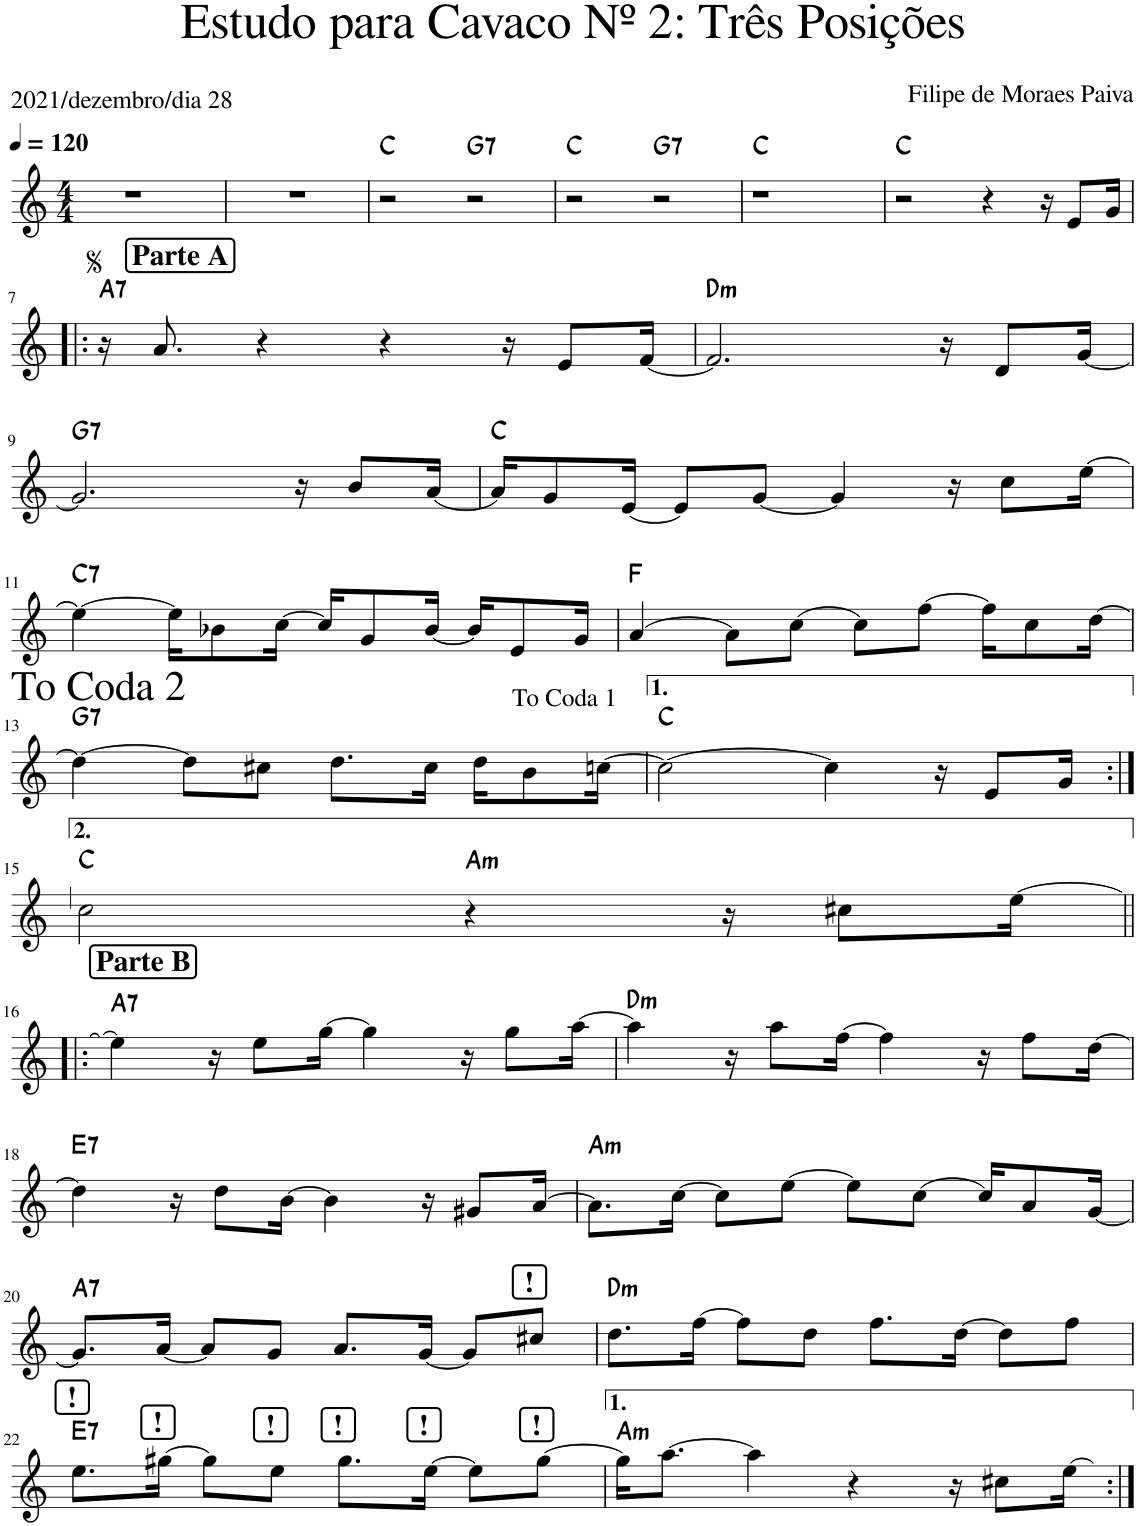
**kern	**kern	**dynam	**harte	**kern	**kern	**dynam	**harte	**kern	**harte	**kern	**harte
*part6	*part5	*part5	*part5	*part4	*part3	*part3	*part3	*part2	*part2	*part1	*part1
*staff6	*staff5	*staff5	*	*staff4	*staff3	*staff3	*	*staff2	*	*staff1	*
*I"Intro	*I"Intro	*	*	*I"P G	*I"P M	*	*	*I"PA2	*	*I"P A	*
*I'Int	*I'Int	*	*	*I'P G	*I'P M	*	*	*I'PA2	*	*I'P A	*
*stria5	*stria5	*	*	*stria5	*stria5	*	*	*stria5	*	*	*
*clefFv4	*clefGv2	*	*	*clefFv4	*clefGv2	*	*	*clefG2	*	*clefG2	*
*	*	*	*	*	*	*	*	*ITrd4c7	*	*	*
*k[]	*k[]	*	*	*k[]	*k[]	*	*	*k[]	*	*k[]	*
*M4/4	*M4/4	*	*	*M4/4	*M4/4	*	*	*M4/4	*	*M4/4	*
*MM120	*MM120	*	*	*MM120	*MM120	*	*	*MM120	*	*MM120	*
=1	=1	=1	=1	=1	=1	=1	=1	=1	=1	=1	=1
1r	1r	.	.	1r	1r	.	.	1r	.	1r	.
=2	=2	=2	=2	=2	=2	=2	=2	=2	=2	=2	=2
1r	1r	.	.	1r	1r	.	.	1r	.	1r	.
=3	=3	=3	=3	=3	=3	=3	=3	=3	=3	=3	=3
!	!	!LO:DY:b	!	!	!	!	!	!	!	!	!
4C	16r	p	C:maj	4C	1r	.	.	2r	C:maj	2r	C:maj
.	8g\ 8cc\ 8ee\L	.	.	.	.	.	.	.	.	.	.
.	[16g\ [16cc\ [16ee\Jk	.	.	.	.	.	.	.	.	.	.
8.CC/L	8g]\ 8cc]\ 8ee]\L	.	.	8.CC/L	.	.	.	.	.	.	.
.	[8g\ [8cc\ [8ee\J	.	.	.	.	.	.	.	.	.	.
16EE/Jk	.	.	.	16EE/Jk	.	.	.	.	.	.	.
!	!	!	!LO:H:kt=7	!	!	!	!	!	!LO:H:kt=7	!	!LO:H:kt=7
4GG	8g]\ 8cc]\ 8ee]\L	.	G:7	4GG	.	.	.	2r	G:7	2r	G:7
.	[8g\ [8b\ [8dd\ [8ff\J	.	.	.	.	.	.	.	.	.	.
8.GGG/L	16g]\ 16b]\ 16dd]\ 16ff]\KL	.	.	8.GGG/L	.	.	.	.	.	.	.
.	8.g\ 8.b\ 8.dd\ 8.ff\J	.	.	.	.	.	.	.	.	.	.
16BBB/Jk	.	.	.	16BBB/Jk	.	.	.	.	.	.	.
=4	=4	=4	=4	=4	=4	=4	=4	=4	=4	=4	=4
!	!	!LO:DY:b	!	!	!	!	!	!	!	!	!
4C	16r	p	C:maj	4C	1r	.	.	2r	C:maj	2r	C:maj
.	8g\ 8cc\ 8ee\L	.	.	.	.	.	.	.	.	.	.
.	[16g\ [16cc\ [16ee\Jk	.	.	.	.	.	.	.	.	.	.
8.CC/L	8g]\ 8cc]\ 8ee]\L	.	.	8.CC/L	.	.	.	.	.	.	.
.	[8g\ [8cc\ [8ee\J	.	.	.	.	.	.	.	.	.	.
16EE/Jk	.	.	.	16EE/Jk	.	.	.	.	.	.	.
!	!	!	!LO:H:kt=7	!	!	!	!	!	!LO:H:kt=7	!	!LO:H:kt=7
4GG	8g]\ 8cc]\ 8ee]\L	.	G:7	4GG	.	.	.	2r	G:7	2r	G:7
.	[8g\ [8b\ [8dd\ [8ff\J	.	.	.	.	.	.	.	.	.	.
8.GGG/L	16g]\ 16b]\ 16dd]\ 16ff]\KL	.	.	8.GGG/L	.	.	.	.	.	.	.
.	8.g\ 8.b\ 8.dd\ 8.ff\J	.	.	.	.	.	.	.	.	.	.
16BBB/Jk	.	.	.	16BBB/Jk	.	.	.	.	.	.	.
=5	=5	=5	=5	=5	=5	=5	=5	=5	=5	=5	=5
!	!	!LO:DY:b	!	!	!	!	!	!	!	!	!
4C	16r	p	C:maj	4C	1r	.	.	1r	C:maj	1r	C:maj
.	8g\ 8cc\ 8ee\L	.	.	.	.	.	.	.	.	.	.
.	[16g\ [16cc\ [16ee\Jk	.	.	.	.	.	.	.	.	.	.
8.CC/L	8g]\ 8cc]\ 8ee]\L	.	.	8.CC/L	.	.	.	.	.	.	.
.	[8g\ [8cc\ [8ee\J	.	.	.	.	.	.	.	.	.	.
16EE/Jk	.	.	.	16EE/Jk	.	.	.	.	.	.	.
4C	8g]\ 8cc]\ 8ee]\L	.	.	4C	.	.	.	.	.	.	.
.	[8g\ [8cc\ [8ee\J	.	.	.	.	.	.	.	.	.	.
8.CC/L	16g]\ 16cc]\ 16ee]\KL	.	.	8.CC/L	.	.	.	.	.	.	.
.	8.g\ 8.cc\ 8.ee\J	.	.	.	.	.	.	.	.	.	.
16EE/Jk	.	.	.	16EE/Jk	.	.	.	.	.	.	.
=6	=6	=6	=6	=6	=6	=6	=6	=6	=6	=6	=6
!	!	!LO:DY:b	!	!	!	!	!	!	!	!	!
4C	16r	p	C:maj	4C	1r	.	.	2r	C:maj	2r	C:maj
.	8g\ 8cc\ 8ee\L	.	.	.	.	.	.	.	.	.	.
.	[16g\ [16cc\ [16ee\Jk	.	.	.	.	.	.	.	.	.	.
8.CC/L	8g]\ 8cc]\ 8ee]\L	.	.	8.CC/L	.	.	.	.	.	.	.
.	[8g\ [8cc\ [8ee\J	.	.	.	.	.	.	.	.	.	.
16EE/Jk	.	.	.	16EE/Jk	.	.	.	.	.	.	.
4C	8g]\ 8cc]\ 8ee]\L	.	.	4C	.	.	.	4r	.	4r	.
.	[8g\ [8cc\ [8ee\J	.	.	.	.	.	.	.	.	.	.
8.CC/L	16g]\ 16cc]\ 16ee]\KL	.	.	8.CC/L	.	.	.	16r	.	16r	.
.	8.g\ 8.cc\ 8.ee\J	.	.	.	.	.	.	8e/L	.	8e/L	.
16EE/Jk	.	.	.	16EE/Jk	.	.	.	16g/Jk	.	16g/Jk	.
!!LO:LB:g=z
!!LO:REH:place=s1:a:B:cj:fs=14:t=Parte A
=7!|:	=7!|:	=7!|:	=7!|:	=7!|:	=7!|:	=7!|:	=7!|:	=7!|:	=7!|:	=7!|:	=7!|:
!	!	!	!	!	!	!LO:DY:b	!LO:H:kt=7	!	!LO:H:kt=7	!	!LO:H:kt=7
1r	1r	.	.	4AA	16r	p	A:7	16r	A:7	16r	A:7
.	.	.	.	.	8G\ 8A\ 8c#X\ 8e\L	.	.	8.a	.	8.a/	.
.	.	.	.	.	[16G\ [16A\ [16c#\ [16e\Jk	.	.	.	.	.	.
.	.	.	.	8.AAA/L	8G]\ 8A]\ 8c#]\ 8e]\L	.	.	4r	.	4r	.
.	.	.	.	.	[8G\ [8A\ [8c#\ [8e\J	.	.	.	.	.	.
.	.	.	.	16CC#X/Jk	.	.	.	.	.	.	.
.	.	.	.	4AA	8G]\ 8A]\ 8c#]\ 8e]\L	.	.	4r	.	4r	.
.	.	.	.	.	[8G\ [8A\ [8c#\ [8e\J	.	.	.	.	.	.
.	.	.	.	8.AAA/L	16G]\ 16A]\ 16c#]\ 16e]\KL	.	.	16r	.	16r	.
.	.	.	.	.	8.G\ 8.A\ 8.c#\ 8.e\J	.	.	8e/L	.	8e/L	.
.	.	.	.	16CC#/Jk	.	.	.	[16f/Jk	.	[16f/Jk	.
=8	=8	=8	=8	=8	=8	=8	=8	=8	=8	=8	=8
!	!	!	!	!	!	!LO:DY:b	!LO:H:kt=m	!	!LO:H:kt=m	!	!LO:H:kt=m
1r	1r	.	.	4D	16r	p	D:min	2.f]	D:min	2.f/]	D:min
.	.	.	.	.	8A\ 8d\ 8f\L	.	.	.	.	.	.
.	.	.	.	.	[16A\ [16d\ [16f\Jk	.	.	.	.	.	.
.	.	.	.	8.DD/L	8A]\ 8d]\ 8f]\L	.	.	.	.	.	.
.	.	.	.	.	[8A\ [8d\ [8f\J	.	.	.	.	.	.
.	.	.	.	16FF/Jk	.	.	.	.	.	.	.
.	.	.	.	4D	8A]\ 8d]\ 8f]\L	.	.	.	.	.	.
.	.	.	.	.	[8A\ [8d\ [8f\J	.	.	.	.	.	.
.	.	.	.	8.DD/L	16A]\ 16d]\ 16f]\KL	.	.	16r	.	16r	.
.	.	.	.	.	8.A\ 8.d\ 8.f\J	.	.	8d/L	.	8d/L	.
.	.	.	.	16FF/Jk	.	.	.	[16g/Jk	.	[16g/Jk	.
!!LO:LB:g=z
=9	=9	=9	=9	=9	=9	=9	=9	=9	=9	=9	=9
!	!	!	!	!	!	!LO:DY:b	!LO:H:kt=7	!	!LO:H:kt=7	!	!LO:H:kt=7
1r	1r	.	.	4GG	16r	p	G:7	2.g]	G:7	2.g/]	G:7
.	.	.	.	.	8G\ 8B\ 8d\ 8f\L	.	.	.	.	.	.
.	.	.	.	.	[16G\ [16B\ [16d\ [16f\Jk	.	.	.	.	.	.
.	.	.	.	8.GGG/L	8G]\ 8B]\ 8d]\ 8f]\L	.	.	.	.	.	.
.	.	.	.	.	[8G\ [8B\ [8d\ [8f\J	.	.	.	.	.	.
.	.	.	.	16BBB/Jk	.	.	.	.	.	.	.
.	.	.	.	4GG	8G]\ 8B]\ 8d]\ 8f]\L	.	.	.	.	.	.
.	.	.	.	.	[8G\ [8B\ [8d\ [8f\J	.	.	.	.	.	.
.	.	.	.	8.GGG/L	16G]\ 16B]\ 16d]\ 16f]\KL	.	.	16r	.	16r	.
.	.	.	.	.	8.G\ 8.B\ 8.d\ 8.f\J	.	.	8b/L	.	8b/L	.
.	.	.	.	16BBB/Jk	.	.	.	[16a/Jk	.	[16a/Jk	.
=10	=10	=10	=10	=10	=10	=10	=10	=10	=10	=10	=10
!	!	!	!	!	!	!LO:DY:b	!	!	!	!	!
1r	1r	.	.	4C	16r	p	C:maj	16a/KL]	C:maj	16a/KL]	C:maj
.	.	.	.	.	8G\ 8c\ 8e\L	.	.	8g/	.	8g/	.
.	.	.	.	.	[16G\ [16c\ [16e\Jk	.	.	[16e/Jk	.	[16e/Jk	.
.	.	.	.	8.CC/L	8G]\ 8c]\ 8e]\L	.	.	8e/L]	.	8e/L]	.
.	.	.	.	.	[8G\ [8c\ [8e\J	.	.	[8g/J	.	[8g/J	.
.	.	.	.	16EE/Jk	.	.	.	.	.	.	.
.	.	.	.	4C	8G]\ 8c]\ 8e]\L	.	.	4g]	.	4g/]	.
.	.	.	.	.	[8G\ [8c\ [8e\J	.	.	.	.	.	.
.	.	.	.	8.CC/L	16G]\ 16c]\ 16e]\KL	.	.	16r	.	16r	.
.	.	.	.	.	8.G\ 8.c\ 8.e\J	.	.	8cc\L	.	8cc\L	.
.	.	.	.	16EE/Jk	.	.	.	[16ee\Jk	.	[16ee\Jk	.
!!LO:LB:g=z
=11	=11	=11	=11	=11	=11	=11	=11	=11	=11	=11	=11
!	!	!	!	!	!	!LO:DY:b	!LO:H:kt=7	!	!LO:H:kt=7	!	!LO:H:kt=7
1r	1r	.	.	4C	16r	p	C:7	4ee_	C:7	4ee\_	C:7
.	.	.	.	.	8G\ 8B-X\ 8c\ 8e\L	.	.	.	.	.	.
.	.	.	.	.	[16G\ [16B-\ [16c\ [16e\Jk	.	.	.	.	.	.
.	.	.	.	8.CC/L	8G]\ 8B-]\ 8c]\ 8e]\L	.	.	16ee\KL]	.	16ee\KL]	.
.	.	.	.	.	.	.	.	8b-X\	.	8b-X\	.
.	.	.	.	.	[8G\ [8B-\ [8c\ [8e\J	.	.	.	.	.	.
.	.	.	.	16EE/Jk	.	.	.	[16cc\Jk	.	[16cc\Jk	.
.	.	.	.	4C	8G]\ 8B-]\ 8c]\ 8e]\L	.	.	16cc\KL]	.	16cc/KL]	.
.	.	.	.	.	.	.	.	8g\	.	8g/	.
.	.	.	.	.	[8G\ [8B-\ [8c\ [8e\J	.	.	.	.	.	.
.	.	.	.	.	.	.	.	[16b-\Jk	.	[16b-/Jk	.
.	.	.	.	8.CC/L	16G]\ 16B-]\ 16c]\ 16e]\KL	.	.	16b-/KL]	.	16b-/KL]	.
.	.	.	.	.	8.G\ 8.B-\ 8.c\ 8.e\J	.	.	8e/	.	8e/	.
.	.	.	.	16EE/Jk	.	.	.	16g/Jk	.	16g/Jk	.
=12	=12	=12	=12	=12	=12	=12	=12	=12	=12	=12	=12
!	!	!	!	!	!	!LO:DY:b	!	!	!	!	!
1r	1r	.	.	4FF	16r	p	F:maj	[4a	F:maj	[4a/	F:maj
.	.	.	.	.	8F/ 8A/ 8c/L	.	.	.	.	.	.
.	.	.	.	.	[16F/ [16A/ [16c/Jk	.	.	.	.	.	.
.	.	.	.	8.FFF/L	8F]/ 8A]/ 8c]/L	.	.	8a\L]	.	8a\L]	.
.	.	.	.	.	[8F/ [8A/ [8c/J	.	.	[8cc\J	.	[8cc\J	.
.	.	.	.	16AAA/Jk	.	.	.	.	.	.	.
.	.	.	.	4FF	8F]/ 8A]/ 8c]/L	.	.	8cc\L]	.	8cc\L]	.
.	.	.	.	.	[8F/ [8A/ [8c/J	.	.	[8ff\J	.	[8ff\J	.
.	.	.	.	8.FFF/L	16F]/ 16A]/ 16c]/KL	.	.	16ff\KL]	.	16ff\KL]	.
.	.	.	.	.	8.F/ 8.A/ 8.c/J	.	.	8cc\	.	8cc\	.
.	.	.	.	16AAA/Jk	.	.	.	[16dd\Jk	.	[16dd\Jk	.
!!LO:LB:g=z
=13	=13	=13	=13	=13	=13	=13	=13	=13	=13	=13	=13
!	!	!	!	!	!	!LO:DY:b	!LO:H:kt=7	!	!LO:H:kt=7	!	!LO:H:kt=7
1r	1r	.	.	4GG	16r	p	G:7	4dd_	G:7	4dd\_	G:7
.	.	.	.	.	8G\ 8B\ 8d\ 8f\L	.	.	.	.	.	.
.	.	.	.	.	[16G\ [16B\ [16d\ [16f\Jk	.	.	.	.	.	.
.	.	.	.	8.GGG/L	8G]\ 8B]\ 8d]\ 8f]\L	.	.	8dd\L]	.	8dd\L]	.
.	.	.	.	.	[8G\ [8B\ [8d\ [8f\J	.	.	8cc#X\J	.	8cc#X\J	.
.	.	.	.	16BBB/Jk	.	.	.	.	.	.	.
.	.	.	.	4GG	8G]\ 8B]\ 8d]\ 8f]\L	.	.	8.dd\L	.	8.dd\L	.
.	.	.	.	.	[8G\ [8B\ [8d\ [8f\J	.	.	.	.	.	.
.	.	.	.	.	.	.	.	16cc#\Jk	.	16cc#\Jk	.
.	.	.	.	8.GGG/L	16G]\ 16B]\ 16d]\ 16f]\KL	.	.	16dd\KL	.	16dd\KL	.
.	.	.	.	.	8.G\ 8.B\ 8.d\ 8.f\J	.	.	8b\	.	8b\	.
.	.	.	.	16BBB/Jk	.	.	.	[16ccn\Jk	.	[16ccn\Jk	.
!	!	!	!	!	!	!	!	!	!	!LO:TX:a:t=To Coda 1	!
=14	=14	=14	=14	=14	=14	=14	=14	=14	=14	=14	=14
!	!	!	!	!	!	!LO:DY:b	!	!	!	!	!
1r	1r	.	.	4C	16r	p	C:maj	2cc_	C:maj	2cc\_	C:maj
.	.	.	.	.	8G\ 8c\ 8e\L	.	.	.	.	.	.
.	.	.	.	.	[16G\ [16c\ [16e\Jk	.	.	.	.	.	.
.	.	.	.	8.CC/L	8G]\ 8c]\ 8e]\L	.	.	.	.	.	.
.	.	.	.	.	[8G\ [8c\ [8e\J	.	.	.	.	.	.
.	.	.	.	16EE/Jk	.	.	.	.	.	.	.
.	.	.	.	4C	8G]\ 8c]\ 8e]\L	.	.	4cc]	.	4cc\]	.
.	.	.	.	.	[8G\ [8c\ [8e\J	.	.	.	.	.	.
.	.	.	.	8.CC/L	16G]\ 16c]\ 16e]\KL	.	.	16r	.	16r	.
.	.	.	.	.	8.G\ 8.c\ 8.e\J	.	.	8e/L	.	8e/L	.
.	.	.	.	16EE/Jk	.	.	.	16g/Jk	.	16g/Jk	.
!!LO:LB:g=z
=15:|!	=15:|!	=15:|!	=15:|!	=15:|!	=15:|!	=15:|!	=15:|!	=15:|!	=15:|!	=15:|!	=15:|!
.	.	.	.	.	.	.	.	[4qcc	.	[4qcc/	.
!	!	!	!	!	!	!LO:DY:b	!	!	!	!	!
1r	1r	.	.	4C	16r	p	C:maj	2cc]	C:maj	2cc\]	C:maj
.	.	.	.	.	8G\ 8c\ 8e\L	.	.	.	.	.	.
.	.	.	.	.	[16G\ [16c\ [16e\Jk	.	.	.	.	.	.
.	.	.	.	8.CC/L	8G]\ 8c]\ 8e]\L	.	.	.	.	.	.
.	.	.	.	.	[8G\ [8c\ [8e\J	.	.	.	.	.	.
.	.	.	.	16EE/Jk	.	.	.	.	.	.	.
!	!	!	!	!	!	!	!LO:H:kt=m	!	!LO:H:kt=m	!	!LO:H:kt=m
.	.	.	.	4AA	8G]\ 8c]\ 8e]\L	.	A:min	4r	A:min	4r	A:min
.	.	.	.	.	[8A\ [8c\ [8e\J	.	.	.	.	.	.
.	.	.	.	8.AAA/L	16A]\ 16c]\ 16e]\KL	.	.	16r	.	16r	.
.	.	.	.	.	8.A\ 8.c\ 8.e\J	.	.	8cc#X\L	.	8cc#X\L	.
.	.	.	.	16CC/Jk	.	.	.	[16ee\Jk	.	[16ee\Jk	.
!!LO:LB:g=z
!!LO:REH:place=s1:a:B:cj:fs=14:t=Parte B
=16!|:	=16!|:	=16!|:	=16!|:	=16!|:	=16!|:	=16!|:	=16!|:	=16!|:	=16!|:	=16!|:	=16!|:
.	.	.	.	.	.	.	.	qee_	.	qee_	.
!	!	!	!	!	!	!LO:DY:b	!LO:H:kt=7	!	!LO:H:kt=7	!	!LO:H:kt=7
1r	1r	.	.	4AA	16r	p	A:7	4ee]	A:7	4ee\]	A:7
.	.	.	.	.	8G\ 8A\ 8c#X\ 8e\L	.	.	.	.	.	.
.	.	.	.	.	[16G\ [16A\ [16c#\ [16e\Jk	.	.	.	.	.	.
.	.	.	.	8.AAA/L	8G]\ 8A]\ 8c#]\ 8e]\L	.	.	16r	.	16r	.
.	.	.	.	.	.	.	.	8ee\L	.	8ee\L	.
.	.	.	.	.	[8G\ [8A\ [8c#\ [8e\J	.	.	.	.	.	.
.	.	.	.	16CC#X/Jk	.	.	.	[16gg\Jk	.	[16gg\Jk	.
.	.	.	.	4AA	8G]\ 8A]\ 8c#]\ 8e]\L	.	.	4gg]	.	4gg\]	.
.	.	.	.	.	[8G\ [8A\ [8c#\ [8e\J	.	.	.	.	.	.
.	.	.	.	8.AAA/L	16G]\ 16A]\ 16c#]\ 16e]\KL	.	.	16r	.	16r	.
.	.	.	.	.	8.G\ 8.A\ 8.c#\ 8.e\J	.	.	8gg\L	.	8gg\L	.
.	.	.	.	16CC#/Jk	.	.	.	[16aa\Jk	.	[16aa\Jk	.
=17	=17	=17	=17	=17	=17	=17	=17	=17	=17	=17	=17
!	!	!	!	!	!	!LO:DY:b	!LO:H:kt=m	!	!LO:H:kt=m	!	!LO:H:kt=m
1r	1r	.	.	4D	16r	p	D:min	4aa]	D:min	4aa\]	D:min
.	.	.	.	.	8A\ 8d\ 8f\L	.	.	.	.	.	.
.	.	.	.	.	[16A\ [16d\ [16f\Jk	.	.	.	.	.	.
.	.	.	.	8.DD/L	8A]\ 8d]\ 8f]\L	.	.	16r	.	16r	.
.	.	.	.	.	.	.	.	8aa\L	.	8aa\L	.
.	.	.	.	.	[8A\ [8d\ [8f\J	.	.	.	.	.	.
.	.	.	.	16FF/Jk	.	.	.	[16ff\Jk	.	[16ff\Jk	.
.	.	.	.	4D	8A]\ 8d]\ 8f]\L	.	.	4ff]	.	4ff\]	.
.	.	.	.	.	[8A\ [8d\ [8f\J	.	.	.	.	.	.
.	.	.	.	8.DD/L	16A]\ 16d]\ 16f]\KL	.	.	16r	.	16r	.
.	.	.	.	.	8.A\ 8.d\ 8.f\J	.	.	8ff\L	.	8ff\L	.
.	.	.	.	16FF/Jk	.	.	.	[16dd\Jk	.	[16dd\Jk	.
!!LO:LB:g=z
=18	=18	=18	=18	=18	=18	=18	=18	=18	=18	=18	=18
!	!	!	!	!	!	!LO:DY:b	!LO:H:kt=7	!	!LO:H:kt=7	!	!LO:H:kt=7
1r	1r	.	.	4E	16r	p	E:7	4dd]	E:7	4dd\]	E:7
.	.	.	.	.	8G#X\ 8B\ 8d\ 8e\L	.	.	.	.	.	.
.	.	.	.	.	[16G#\ [16B\ [16d\ [16e\Jk	.	.	.	.	.	.
.	.	.	.	8.EE/L	8G#]\ 8B]\ 8d]\ 8e]\L	.	.	16r	.	16r	.
.	.	.	.	.	.	.	.	8dd\L	.	8dd\L	.
.	.	.	.	.	[8G#\ [8B\ [8d\ [8e\J	.	.	.	.	.	.
.	.	.	.	16GG#X/Jk	.	.	.	[16b\Jk	.	[16b\Jk	.
.	.	.	.	4E	8G#]\ 8B]\ 8d]\ 8e]\L	.	.	4b]	.	4b\]	.
.	.	.	.	.	[8G#\ [8B\ [8d\ [8e\J	.	.	.	.	.	.
.	.	.	.	8.EE/L	16G#]\ 16B]\ 16d]\ 16e]\KL	.	.	16r	.	16r	.
.	.	.	.	.	8.G#\ 8.B\ 8.d\ 8.e\J	.	.	8g#X/L	.	8g#X/L	.
.	.	.	.	16GG#/Jk	.	.	.	[16a/Jk	.	[16a/Jk	.
=19	=19	=19	=19	=19	=19	=19	=19	=19	=19	=19	=19
!	!	!	!	!	!	!LO:DY:b	!LO:H:kt=m	!	!LO:H:kt=m	!	!LO:H:kt=m
1r	1r	.	.	4AA	16r	p	A:min	8.a\L]	A:min	8.a\L]	A:min
.	.	.	.	.	8A\ 8c\ 8e\L	.	.	.	.	.	.
.	.	.	.	.	[16A\ [16c\ [16e\Jk	.	.	[16cc\Jk	.	[16cc\Jk	.
.	.	.	.	8.AAA/L	8A]\ 8c]\ 8e]\L	.	.	8cc\L]	.	8cc\L]	.
.	.	.	.	.	[8A\ [8c\ [8e\J	.	.	[8ee\J	.	[8ee\J	.
.	.	.	.	16CC/Jk	.	.	.	.	.	.	.
.	.	.	.	4AA	8A]\ 8c]\ 8e]\L	.	.	8ee\L]	.	8ee\L]	.
.	.	.	.	.	[8A\ [8c\ [8e\J	.	.	[8cc\J	.	[8cc\J	.
.	.	.	.	8.AAA/L	16A]\ 16c]\ 16e]\KL	.	.	16cc/KL]	.	16cc/KL]	.
.	.	.	.	.	8.A\ 8.c\ 8.e\J	.	.	8a/	.	8a/	.
.	.	.	.	16CC/Jk	.	.	.	[16g/Jk	.	[16g/Jk	.
!!LO:LB:g=z
!!LO:REH:place=s1:a:B:cj:fs=14:t=!:qo=3.5
=20	=20	=20	=20	=20	=20	=20	=20	=20	=20	=20	=20
!	!	!	!	!	!	!LO:DY:b	!LO:H:kt=7	!	!LO:H:kt=7	!	!LO:H:kt=7
1r	1r	.	.	4AA	16r	p	A:7	8.g/L]	A:7	8.g/L]	A:7
.	.	.	.	.	8G\ 8A\ 8c#X\ 8e\L	.	.	.	.	.	.
.	.	.	.	.	[16G\ [16A\ [16c#\ [16e\Jk	.	.	[16a/Jk	.	[16a/Jk	.
.	.	.	.	8.AAA/L	8G]\ 8A]\ 8c#]\ 8e]\L	.	.	8a/L]	.	8a/L]	.
.	.	.	.	.	[8G\ [8A\ [8c#\ [8e\J	.	.	8g/J	.	8g/J	.
.	.	.	.	16CC#X/Jk	.	.	.	.	.	.	.
.	.	.	.	4AA	8G]\ 8A]\ 8c#]\ 8e]\L	.	.	8.a/L	.	8.a/L	.
.	.	.	.	.	[8G\ [8A\ [8c#\ [8e\J	.	.	.	.	.	.
.	.	.	.	.	.	.	.	[16g/Jk	.	[16g/Jk	.
.	.	.	.	8.AAA/L	16G]\ 16A]\ 16c#]\ 16e]\KL	.	.	8g/L]	.	8g/L]	.
.	.	.	.	.	8.G\ 8.A\ 8.c#\ 8.e\J	.	.	.	.	.	.
.	.	.	.	.	.	.	.	8cc#X/J	.	8cc#X/J	.
.	.	.	.	16CC#/Jk	.	.	.	.	.	.	.
=21	=21	=21	=21	=21	=21	=21	=21	=21	=21	=21	=21
!	!	!	!	!	!	!LO:DY:b	!LO:H:kt=m	!	!LO:H:kt=m	!	!LO:H:kt=m
1r	1r	.	.	4D	16r	p	D:min	8.dd\L	D:min	8.dd\L	D:min
.	.	.	.	.	8A\ 8d\ 8f\L	.	.	.	.	.	.
.	.	.	.	.	[16A\ [16d\ [16f\Jk	.	.	[16ff\Jk	.	[16ff\Jk	.
.	.	.	.	8.DD/L	8A]\ 8d]\ 8f]\L	.	.	8ff\L]	.	8ff\L]	.
.	.	.	.	.	[8A\ [8d\ [8f\J	.	.	8dd\J	.	8dd\J	.
.	.	.	.	16FF/Jk	.	.	.	.	.	.	.
.	.	.	.	4D	8A]\ 8d]\ 8f]\L	.	.	8.ff\L	.	8.ff\L	.
.	.	.	.	.	[8A\ [8d\ [8f\J	.	.	.	.	.	.
.	.	.	.	.	.	.	.	[16dd\Jk	.	[16dd\Jk	.
.	.	.	.	8.DD/L	16A]\ 16d]\ 16f]\KL	.	.	8dd\L]	.	8dd\L]	.
.	.	.	.	.	8.A\ 8.d\ 8.f\J	.	.	.	.	.	.
.	.	.	.	.	.	.	.	8ff\J	.	8ff\J	.
.	.	.	.	16FF/Jk	.	.	.	.	.	.	.
!!LO:LB:g=z
!!LO:REH:place=s1:a:B:cj:fs=14:t=!:qo=3.5
!!LO:REH:place=s1:a:B:cj:fs=14:t=!:qo=2.75
!!LO:REH:place=s1:a:B:cj:fs=14:t=!:qo=2
!!LO:REH:place=s1:a:B:cj:fs=14:t=!:qo=1.5
!!LO:REH:place=s1:a:B:cj:fs=14:t=!:qo=0.75
!!LO:REH:place=s1:a:B:cj:fs=14:t=!
=22	=22	=22	=22	=22	=22	=22	=22	=22	=22	=22	=22
!	!	!	!	!	!	!LO:DY:b	!LO:H:kt=7	!	!LO:H:kt=7	!	!LO:H:kt=7
1r	1r	.	.	4E	16r	p	E:7	8.ee\L	E:7	8.ee\L	E:7
.	.	.	.	.	8G#X\ 8B\ 8d\ 8e\L	.	.	.	.	.	.
.	.	.	.	.	[16G#\ [16B\ [16d\ [16e\Jk	.	.	[16gg#X\Jk	.	[16gg#X\Jk	.
.	.	.	.	8.EE/L	8G#]\ 8B]\ 8d]\ 8e]\L	.	.	8gg#\L]	.	8gg#\L]	.
.	.	.	.	.	[8G#\ [8B\ [8d\ [8e\J	.	.	8ee\J	.	8ee\J	.
.	.	.	.	16GG#X/Jk	.	.	.	.	.	.	.
.	.	.	.	4E	8G#]\ 8B]\ 8d]\ 8e]\L	.	.	8.gg#\L	.	8.gg#\L	.
.	.	.	.	.	[8G#\ [8B\ [8d\ [8e\J	.	.	.	.	.	.
.	.	.	.	.	.	.	.	[16ee\Jk	.	[16ee\Jk	.
.	.	.	.	8.EE/L	16G#]\ 16B]\ 16d]\ 16e]\KL	.	.	8ee\L]	.	8ee\L]	.
.	.	.	.	.	8.G#\ 8.B\ 8.d\ 8.e\J	.	.	.	.	.	.
.	.	.	.	.	.	.	.	[8gg#\J	.	[8gg#\J	.
.	.	.	.	16GG#/Jk	.	.	.	.	.	.	.
=23	=23	=23	=23	=23	=23	=23	=23	=23	=23	=23	=23
!	!	!	!	!	!	!LO:DY:b	!LO:H:kt=m	!	!LO:H:kt=m	!	!LO:H:kt=m
1r	1r	.	.	4AA	16r	p	A:min	16gg#\KL]	A:min	16gg#\KL]	A:min
.	.	.	.	.	8A\ 8c\ 8e\L	.	.	[8.aa\J	.	[8.aa\J	.
.	.	.	.	.	[16A\ [16c\ [16e\Jk	.	.	.	.	.	.
.	.	.	.	8.AAA/L	8A]\ 8c]\ 8e]\L	.	.	4aa]	.	4aa\]	.
.	.	.	.	.	[8A\ [8c\ [8e\J	.	.	.	.	.	.
.	.	.	.	16CC/Jk	.	.	.	.	.	.	.
.	.	.	.	4AA	8A]\ 8c]\ 8e]\L	.	.	4r	.	4r	.
.	.	.	.	.	[8A\ [8c\ [8e\J	.	.	.	.	.	.
.	.	.	.	8.AAA/L	16A]\ 16c]\ 16e]\KL	.	.	16r	.	16r	.
.	.	.	.	.	8.A\ 8.c\ 8.e\J	.	.	8cc#X\L	.	8cc#X\L	.
.	.	.	.	16CC/Jk	.	.	.	[16ee\Jk	.	[16ee\Jk	.
.	.	.	.	.	.	.	.	qee]	.	qee]	.
=:|!	=:|!	=:|!	=:|!	=:|!	=:|!	=:|!	=:|!	=:|!	=:|!	=:|!	=:|!
*-	*-	*-	*-	*-	*-	*-	*-	*-	*-	*-	*-
